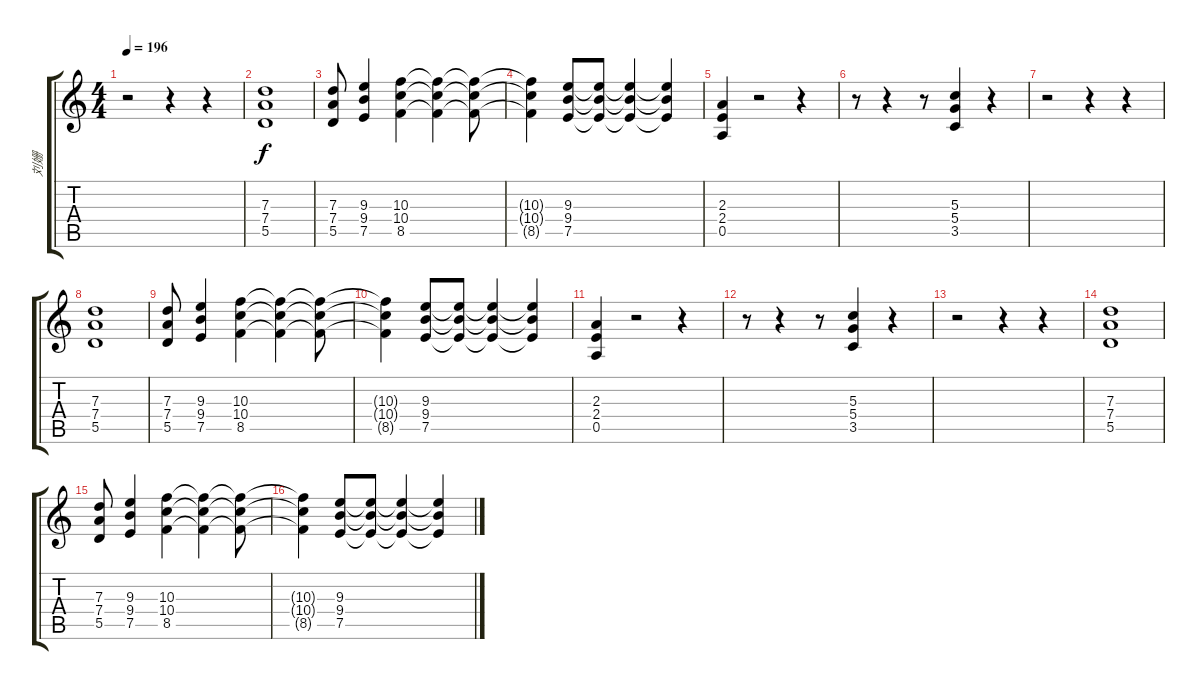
\track ("刘姗" "刘姗") {instrument distortionguitar}
\staff {score tabs}
\tuning (E4 B3 G3 D3 A2 E2) {hide}
\ts (4 4)
\tempo 196
\clef g2
\ks c
r.2{dy f} r.4 r.4 |
(7.3 7.4 5.5).1 |
(7.3 7.4 5.5).8 (9.3 9.4 7.5).4 (10.3 10.4 8.5).4 (10.3{t} 10.4{t} 8.5{t}).4 (10.3{t} 10.4{t} 8.5{t}).8 |
(10.3{t} 10.4{t} 8.5{t}).4 (9.3 9.4 7.5).8 (9.3{t} 9.4{t} 7.5{t}).8 (9.3{t} 9.4{t} 7.5{t}).4 (9.3{t} 9.4{t} 7.5{t}).4 |
(2.3 2.4 0.5).4{volume 16} r.2 r.4 |
r.8 r.4 r.8 (5.3 5.4 3.5).4 r.4 |
r.2 r.4 r.4 |
(7.3 7.4 5.5).1 |
(7.3 7.4 5.5).8 (9.3 9.4 7.5).4 (10.3 10.4 8.5).4 (10.3{t} 10.4{t} 8.5{t}).4 (10.3{t} 10.4{t} 8.5{t}).8 |
(10.3{t} 10.4{t} 8.5{t}).4 (9.3 9.4 7.5).8 (9.3{t} 9.4{t} 7.5{t}).8 (9.3{t} 9.4{t} 7.5{t}).4 (9.3{t} 9.4{t} 7.5{t}).4 |
(2.3 2.4 0.5).4{volume 16} r.2 r.4 |
r.8 r.4 r.8 (5.3 5.4 3.5).4 r.4 |
r.2 r.4 r.4 |
(7.3 7.4 5.5).1 |
(7.3 7.4 5.5).8 (9.3 9.4 7.5).4 (10.3 10.4 8.5).4 (10.3{t} 10.4{t} 8.5{t}).4 (10.3{t} 10.4{t} 8.5{t}).8 |
(10.3{t} 10.4{t} 8.5{t}).4 (9.3 9.4 7.5).8 (9.3{t} 9.4{t} 7.5{t}).8 (9.3{t} 9.4{t} 7.5{t}).4 (9.3{t} 9.4{t} 7.5{t}).4
